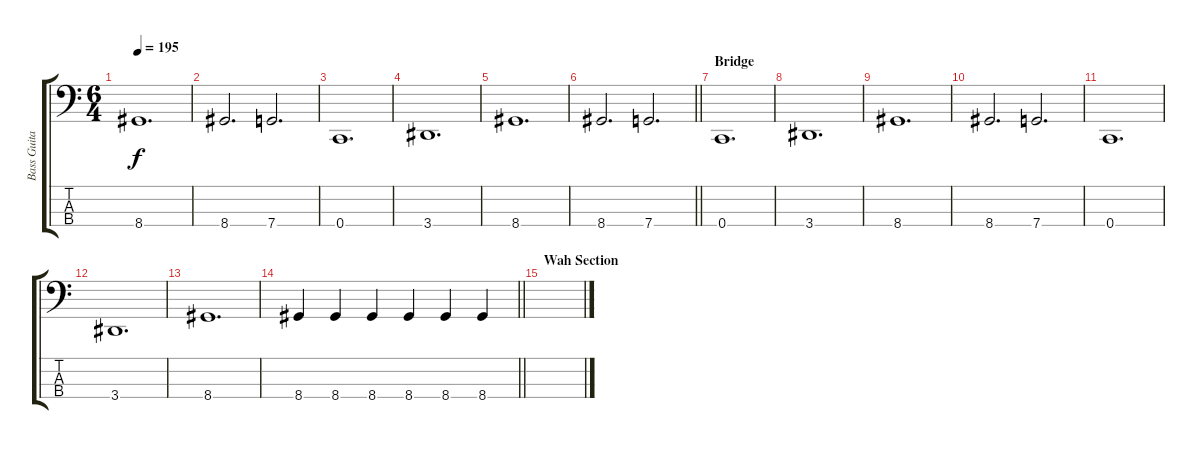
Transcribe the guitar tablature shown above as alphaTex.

\track ("Bass Guitar" "Bass Guita") {instrument electricbassfinger}
\staff {score tabs}
\tuning (F2 C2 G1 C1) {hide}
\ts (6 4)
\tempo 195
\clef f4
\ks c
8.4.1{d dy f} |
8.4.2{d} 7.4.2{d} |
0.4.1{d} |
3.4.1{d} |
8.4.1{d} |
\barLineRight lightlight
8.4.2{d} 7.4.2{d} |
\section ("" "Bridge")
0.4.1{d} |
3.4.1{d} |
8.4.1{d} |
8.4.2{d} 7.4.2{d} |
0.4.1{d} |
3.4.1{d} |
8.4.1{d} |
\barLineRight lightlight
8.4.4 8.4.4 8.4.4 8.4.4 8.4.4 8.4.4 |
\section ("" "Wah Section")
